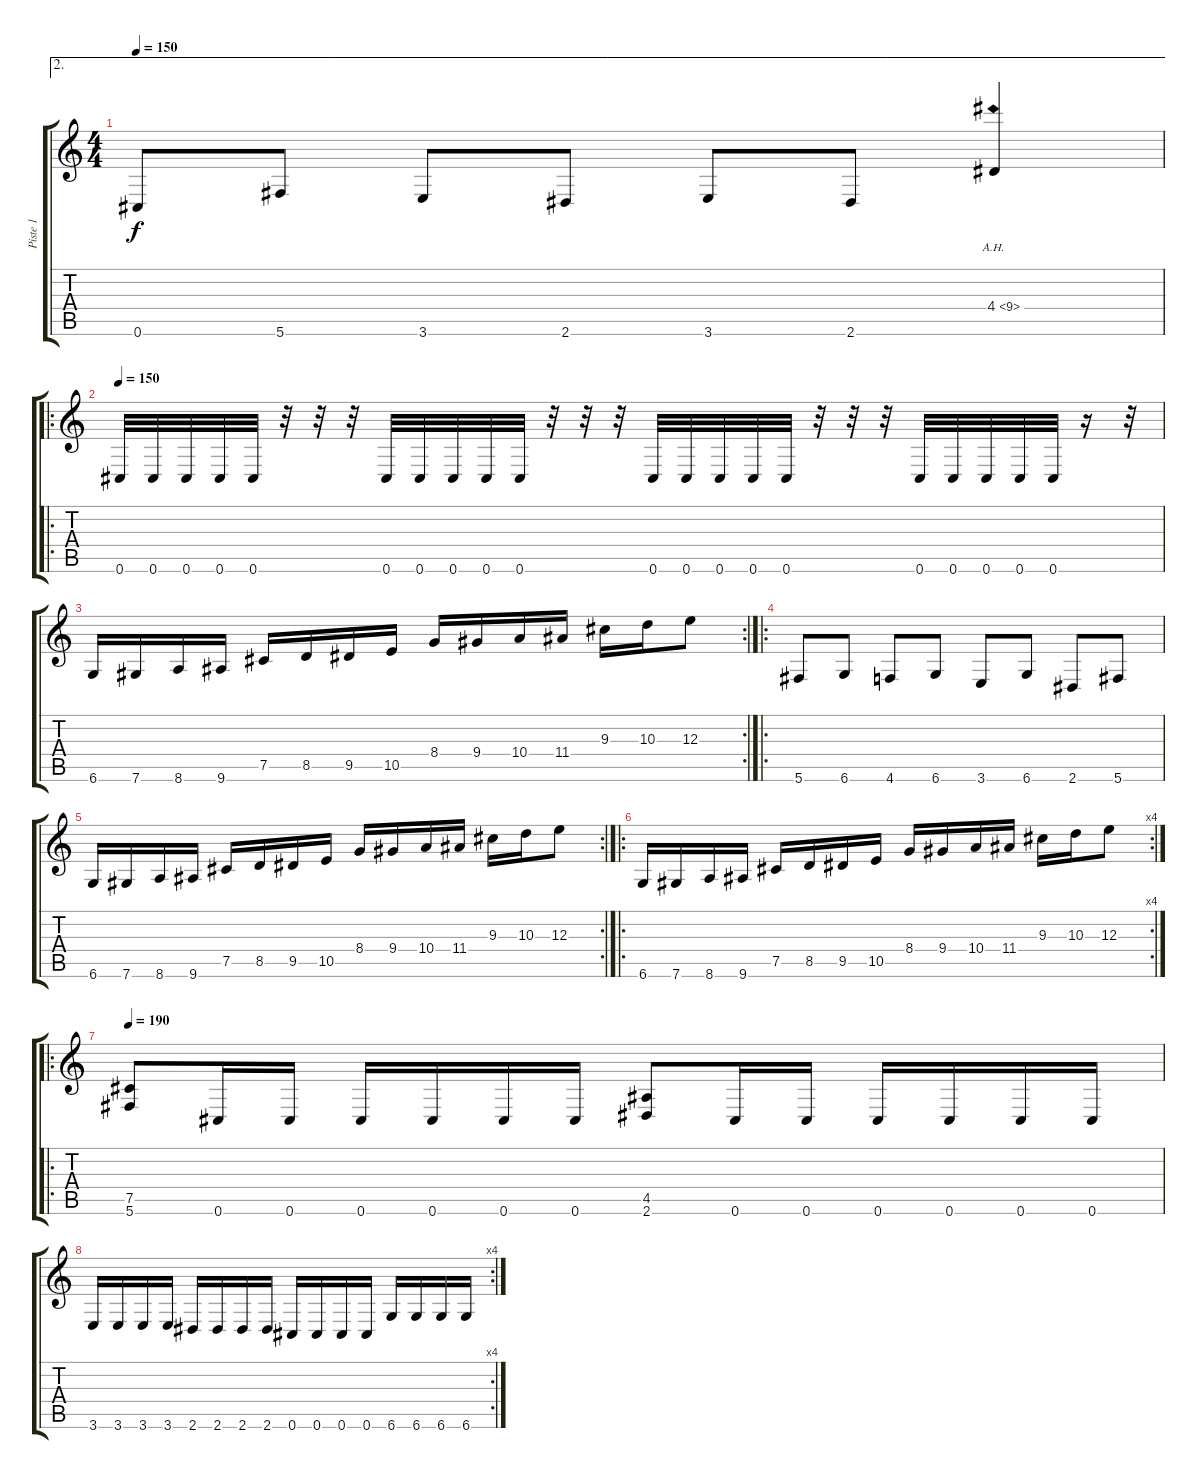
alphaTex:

\track ("Piste 1" "Piste 1") {instrument distortionguitar}
\staff {score tabs}
\tuning (Db4 Ab3 E3 B2 Gb2 Db2) {hide}
\ae 2
\ts (4 4)
\tempo 150
\clef g2
\ks c
0.6.8{dy f} 5.6.8 3.6.8 2.6.8 3.6.8 2.6.8 4.4{ah 5}.4 |
\ro
\tempo 150
0.6.32 0.6.32 0.6.32 0.6.32 0.6.32 r.32 r.32 r.32 0.6.32 0.6.32 0.6.32 0.6.32 0.6.32 r.32 r.32 r.32 0.6.32 0.6.32 0.6.32 0.6.32 0.6.32 r.32 r.32 r.32 0.6.32 0.6.32 0.6.32 0.6.32 0.6.32 r.16 r.32 |
\rc 2
6.6.16 7.6.16 8.6.16 9.6.16 7.5.16 8.5.16 9.5.16 10.5.16 8.4.16 9.4.16 10.4.16 11.4.16 9.3.16 10.3.16 12.3.8 |
\ro
5.6.8 6.6.8 4.6.8 6.6.8 3.6.8 6.6.8 2.6.8 5.6.8 |
\rc 2
6.6.16 7.6.16 8.6.16 9.6.16 7.5.16 8.5.16 9.5.16 10.5.16 8.4.16 9.4.16 10.4.16 11.4.16 9.3.16 10.3.16 12.3.8 |
\ro
\rc 4
6.6.16 7.6.16 8.6.16 9.6.16 7.5.16 8.5.16 9.5.16 10.5.16 8.4.16 9.4.16 10.4.16 11.4.16 9.3.16 10.3.16 12.3.8 |
\ro
\tempo 190
(7.5 5.6).8 0.6.16 0.6.16 0.6.16 0.6.16 0.6.16 0.6.16 (4.5 2.6).8 0.6.16 0.6.16 0.6.16 0.6.16 0.6.16 0.6.16 |
\rc 4
3.6.16 3.6.16 3.6.16 3.6.16 2.6.16 2.6.16 2.6.16 2.6.16 0.6.16 0.6.16 0.6.16 0.6.16 6.6.16 6.6.16 6.6.16 6.6.16
